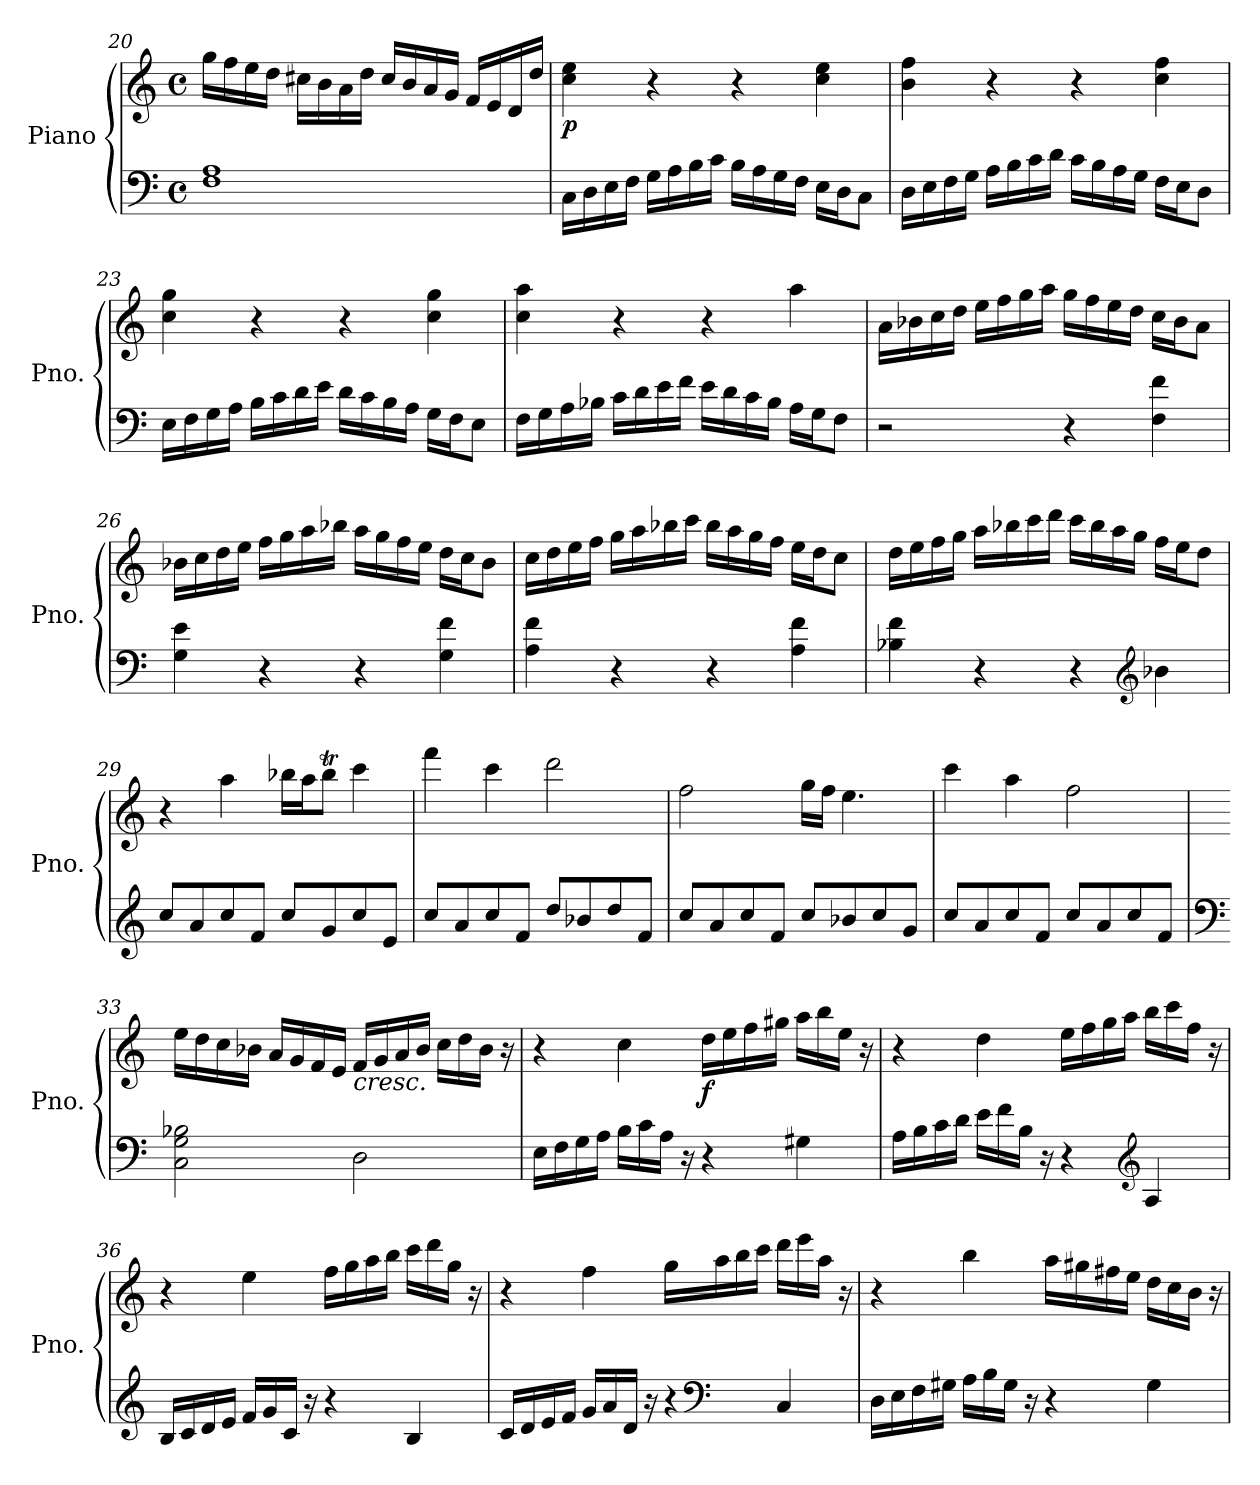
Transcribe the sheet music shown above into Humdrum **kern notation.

**kern	**kern	**dynam
*part1	*part1	*part1
*staff2	*staff1	*staff1/2
*I"Piano	*	*
*I'Pno.	*	*
*clefF4	*clefG2	*
*k[]	*k[]	*
*M4/4	*M4/4	*
*met(c)	*met(c)	*
=20	=20	=20
1F 1A	16gg\LL	.
.	16ff\	.
.	16ee\	.
.	16dd\JJ	.
.	16cc#X\LL	.
.	16b\	.
.	16a\	.
.	16dd\JJ	.
.	16cc#/LL	.
.	16b/	.
.	16a/	.
.	16g/JJ	.
.	16f/LL	.
.	16e/	.
.	16d/	.
.	16dd/JJ	.
!!LO:LB:g=z
=21	=21	=21
!	!	!LO:DY:b
16C\LL	4cc\ 4ee\	p
16D\	.	.
16E\	.	.
16F\JJ	.	.
16G\LL	4r	.
16A\	.	.
16B\	.	.
16c\JJ	.	.
16B\LL	4r	.
16A\	.	.
16G\	.	.
16F\JJ	.	.
16E\LL	4cc\ 4ee\	.
16D\J	.	.
8C\J	.	.
=22	=22	=22
16D\LL	4b\ 4ff\	.
16E\	.	.
16F\	.	.
16G\JJ	.	.
16A\LL	4r	.
16B\	.	.
16c\	.	.
16d\JJ	.	.
16c\LL	4r	.
16B\	.	.
16A\	.	.
16G\JJ	.	.
16F\LL	4cc\ 4ff\	.
16E\J	.	.
8D\J	.	.
=23	=23	=23
16E\LL	4cc\ 4gg\	.
16F\	.	.
16G\	.	.
16A\JJ	.	.
16B\LL	4r	.
16c\	.	.
16d\	.	.
16e\JJ	.	.
16d\LL	4r	.
16c\	.	.
16B\	.	.
16A\JJ	.	.
16G\LL	4cc\ 4gg\	.
16F\J	.	.
8E\J	.	.
!!LO:LB:g=z
=24	=24	=24
16F\LL	4cc\ 4aa\	.
16G\	.	.
16A\	.	.
16B-X\JJ	.	.
16c\LL	4r	.
16d\	.	.
16e\	.	.
16f\JJ	.	.
16e\LL	4r	.
16d\	.	.
16c\	.	.
16B-\JJ	.	.
16A\LL	4aa\	.
16G\J	.	.
8F\J	.	.
=25	=25	=25
2r	16a\LL	.
.	16b-X\	.
.	16cc\	.
.	16dd\JJ	.
.	16ee\LL	.
.	16ff\	.
.	16gg\	.
.	16aa\JJ	.
4r	16gg\LL	.
.	16ff\	.
.	16ee\	.
.	16dd\JJ	.
4F\ 4f\	16cc\LL	.
.	16b-\J	.
.	8a\J	.
!!LO:LB:g=z
=26	=26	=26
4G\ 4e\	16b-X\LL	.
.	16cc\	.
.	16dd\	.
.	16ee\JJ	.
4r	16ff\LL	.
.	16gg\	.
.	16aa\	.
.	16bb-X\JJ	.
4r	16aa\LL	.
.	16gg\	.
.	16ff\	.
.	16ee\JJ	.
4G\ 4f\	16dd\LL	.
.	16cc\J	.
.	8b-\J	.
=27	=27	=27
4A\ 4f\	16cc\LL	.
.	16dd\	.
.	16ee\	.
.	16ff\JJ	.
4r	16gg\LL	.
.	16aa\	.
.	16bb-X\	.
.	16ccc\JJ	.
4r	16bb-\LL	.
.	16aa\	.
.	16gg\	.
.	16ff\JJ	.
4A\ 4f\	16ee\LL	.
.	16dd\J	.
.	8cc\J	.
!!LO:PB:g=z
=28	=28	=28
4B-X\ 4f\	16dd\LL	.
.	16ee\	.
.	16ff\	.
.	16gg\JJ	.
4r	16aa\LL	.
.	16bb-X\	.
.	16ccc\	.
.	16ddd\JJ	.
4r	16ccc\LL	.
.	16bb-\	.
.	16aa\	.
.	16gg\JJ	.
*clefG2	*	*
4b-X\	16ff\LL	.
.	16ee\J	.
.	8dd\J	.
=29	=29	=29
8cc/L	4r	.
8a/	.	.
8cc/	4aa\	.
8f/J	.	.
8cc/L	16bb-X\LL	.
.	16aa\J	.
8g/	8bb-T\J	.
8cc/	4ccc\	.
8e/J	.	.
=30	=30	=30
8cc/L	4fff\	.
8a/	.	.
8cc/	4ccc\	.
8f/J	.	.
8dd/L	2ddd\	.
8b-X/	.	.
8dd/	.	.
8f/J	.	.
=31	=31	=31
8cc/L	2ff\	.
8a/	.	.
8cc/	.	.
8f/J	.	.
8cc/L	16gg\LL	.
.	16ff\JJ	.
8b-X/	4.ee\	.
8cc/	.	.
8g/J	.	.
!!LO:LB:g=z
=32	=32	=32
8cc/L	4ccc\	.
8a/	.	.
8cc/	4aa\	.
8f/J	.	.
8cc/L	2ff\	.
8a/	.	.
8cc/	.	.
8f/J	.	.
=33	=33	=33
*clefF4	*	*
2C\ 2G\ 2B-X\	16ee\LL	.
.	16dd\	.
.	16cc\	.
.	16b-X\JJ	.
.	16a/LL	.
.	16g/	.
.	16f/	.
.	16e/JJ	.
!	!LO:TX:b:i:t=cresc.	!
2D\	16f/LL	.
.	16g/	.
.	16a/	.
.	16b-/JJ	.
.	16cc\LL	.
.	16dd\	.
.	16b-\JJ	.
.	16r	.
=34	=34	=34
16E\LL	4r	.
16F\	.	.
16G\	.	.
16A\JJ	.	.
16B\LL	4cc\	.
16c\	.	.
16A\JJ	.	.
16r	.	.
!	!	!LO:DY:b
4r	16dd\LL	f
.	16ee\	.
.	16ff\	.
.	16gg#X\JJ	.
4G#X\	16aa\LL	.
.	16bb\	.
.	16ee\JJ	.
.	16r	.
!!LO:LB:g=z
=35	=35	=35
16A\LL	4r	.
16B\	.	.
16c\	.	.
16d\JJ	.	.
16e\LL	4dd\	.
16f\	.	.
16B\JJ	.	.
16r	.	.
4r	16ee\LL	.
.	16ff\	.
.	16gg\	.
.	16aa\JJ	.
*clefG2	*	*
4A/	16bb\LL	.
.	16ccc\	.
.	16ff\JJ	.
.	16r	.
=36	=36	=36
16B/LL	4r	.
16c/	.	.
16d/	.	.
16e/JJ	.	.
16f/LL	4ee\	.
16g/	.	.
16c/JJ	.	.
16r	.	.
4r	16ff\LL	.
.	16gg\	.
.	16aa\	.
.	16bb\JJ	.
4B/	16ccc\LL	.
.	16ddd\	.
.	16gg\JJ	.
.	16r	.
!!LO:LB:g=z
=37	=37	=37
16c/LL	4r	.
16d/	.	.
16e/	.	.
16f/JJ	.	.
16g/LL	4ff\	.
16a/	.	.
16d/JJ	.	.
16r	.	.
4r	16gg\LL	.
*clefF4	*	*
.	16aa\	.
.	16bb\	.
.	16ccc\JJ	.
4C/	16ddd\LL	.
.	16eee\	.
.	16aa\JJ	.
.	16r	.
=38	=38	=38
16D\LL	4r	.
16E\	.	.
16F\	.	.
16G#X\JJ	.	.
16A\LL	4bb\	.
16B\	.	.
16G#\JJ	.	.
16r	.	.
4r	16aa\LL	.
.	16gg#X\	.
.	16ff#X\	.
.	16ee\JJ	.
4G#\	16dd\LL	.
.	16cc\	.
.	16b\JJ	.
.	16r	.
=	=	=
*-	*-	*-
